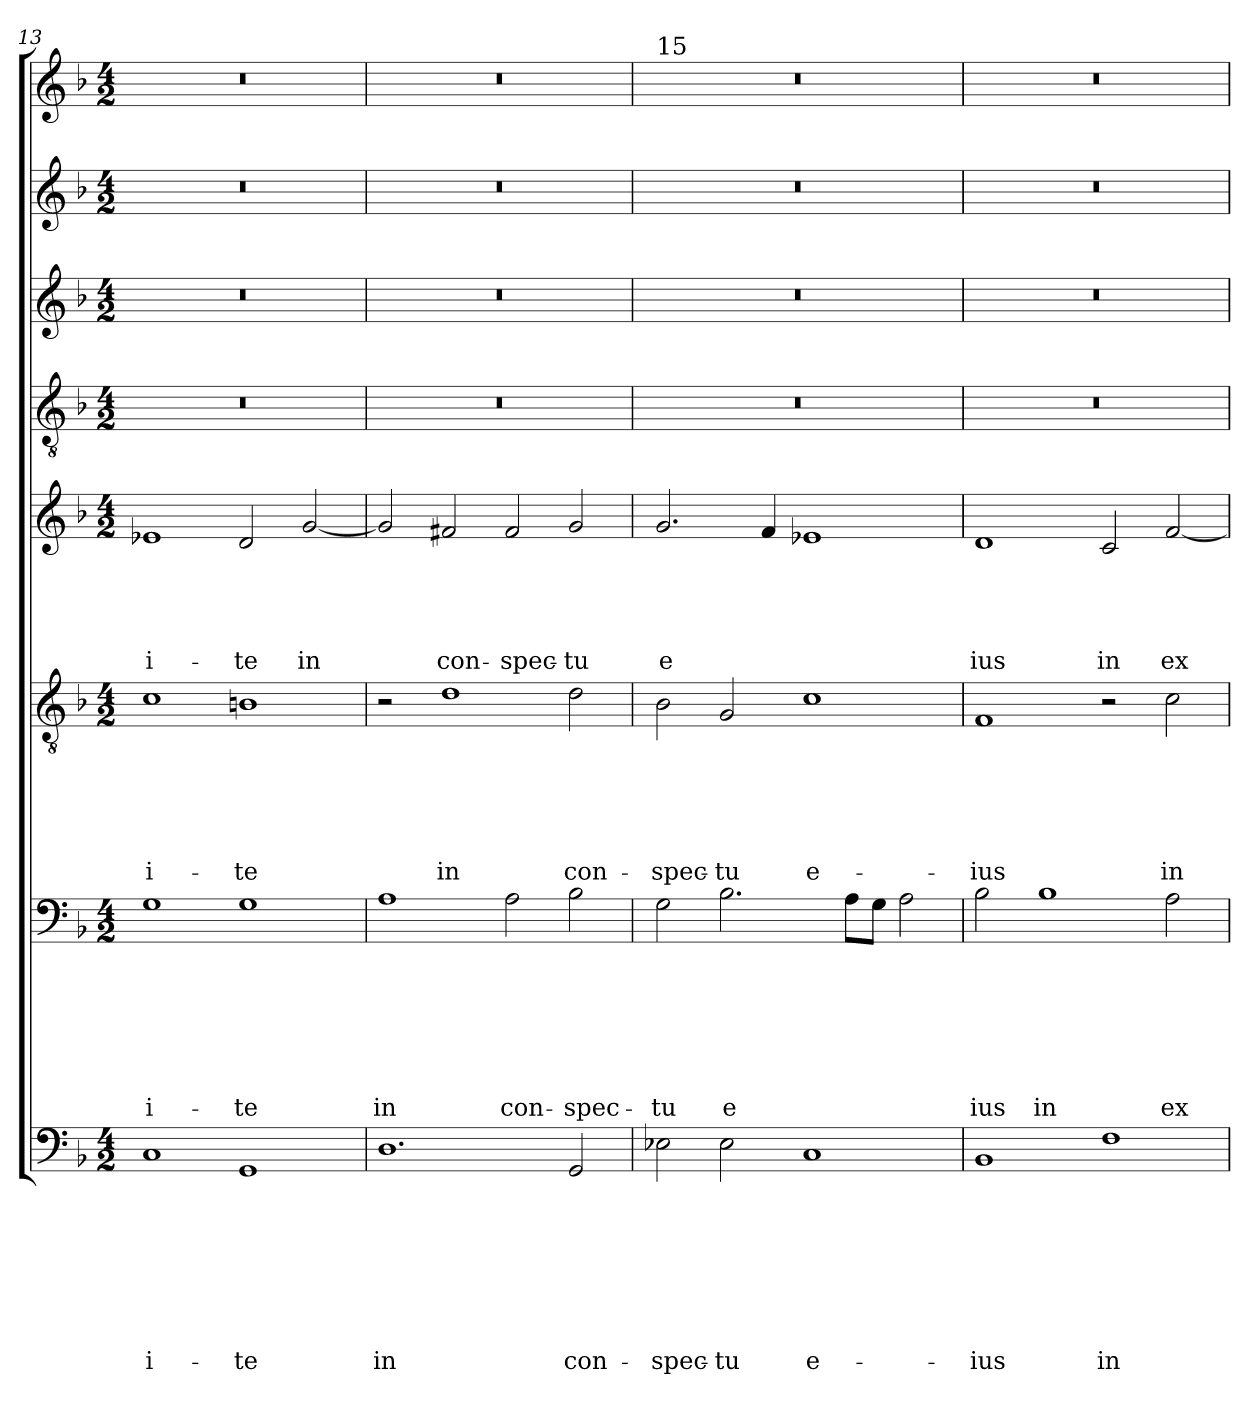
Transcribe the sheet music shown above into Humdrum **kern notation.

**kern	**text	**text	**text	**text	**text	**text	**text	**text	**kern	**text	**text	**text	**text	**text	**text	**text	**kern	**text	**text	**text	**text	**text	**text	**kern	**text	**text	**text	**text	**text	**kern	**kern	**kern	**kern
*part8	*part8	*part8	*part8	*part8	*part8	*part8	*part8	*part8	*part7	*part7	*part7	*part7	*part7	*part7	*part7	*part7	*part6	*part6	*part6	*part6	*part6	*part6	*part6	*part5	*part5	*part5	*part5	*part5	*part5	*part4	*part3	*part2	*part1
*staff8	*staff8	*staff8	*staff8	*staff8	*staff8	*staff8	*staff8	*staff8	*staff7	*staff7	*staff7	*staff7	*staff7	*staff7	*staff7	*staff7	*staff6	*staff6	*staff6	*staff6	*staff6	*staff6	*staff6	*staff5	*staff5	*staff5	*staff5	*staff5	*staff5	*staff4	*staff3	*staff2	*staff1
*clefF4	*	*	*	*	*	*	*	*	*clefF4	*	*	*	*	*	*	*	*clefGv2	*	*	*	*	*	*	*clefG2	*	*	*	*	*	*clefGv2	*clefG2	*clefG2	*clefG2
*k[b-]	*	*	*	*	*	*	*	*	*k[b-]	*	*	*	*	*	*	*	*k[b-]	*	*	*	*	*	*	*k[b-]	*	*	*	*	*	*k[b-]	*k[b-]	*k[b-]	*k[b-]
*F:	*	*	*	*	*	*	*	*	*F:	*	*	*	*	*	*	*	*F:	*	*	*	*	*	*	*F:	*	*	*	*	*	*F:	*F:	*F:	*F:
*M4/2	*	*	*	*	*	*	*	*	*M4/2	*	*	*	*	*	*	*	*M4/2	*	*	*	*	*	*	*M4/2	*	*	*	*	*	*M4/2	*M4/2	*M4/2	*M4/2
=13	=13	=13	=13	=13	=13	=13	=13	=13	=13	=13	=13	=13	=13	=13	=13	=13	=13	=13	=13	=13	=13	=13	=13	=13	=13	=13	=13	=13	=13	=13	=13	=13	=13
!	!	!	!	!	!	!	!	!LO:LY:b	!	!	!	!	!	!	!	!LO:LY:b	!	!	!	!	!	!	!LO:LY:b	!	!	!	!	!	!LO:LY:b	!	!	!	!
1C	.	.	.	.	.	.	.	-i-	1G	.	.	.	.	.	.	-i-	1c	.	.	.	.	.	-i-	1e-X	.	.	.	.	-i-	0r	0r	0r	0r
!	!	!	!	!	!	!	!	!LO:LY:b	!	!	!	!	!	!	!	!LO:LY:b	!	!	!	!	!	!	!LO:LY:b	!	!	!	!	!	!LO:LY:b	!	!	!	!
1GG	.	.	.	.	.	.	.	-te	1G	.	.	.	.	.	.	-te	1Bn	.	.	.	.	.	-te	2d/	.	.	.	.	-te	.	.	.	.
!	!	!	!	!	!	!	!	!	!	!	!	!	!	!	!	!	!	!	!	!	!	!	!	!	!	!	!	!	!LO:LY:b	!	!	!	!
.	.	.	.	.	.	.	.	.	.	.	.	.	.	.	.	.	.	.	.	.	.	.	.	[2g/	.	.	.	.	in	.	.	.	.
=14	=14	=14	=14	=14	=14	=14	=14	=14	=14	=14	=14	=14	=14	=14	=14	=14	=14	=14	=14	=14	=14	=14	=14	=14	=14	=14	=14	=14	=14	=14	=14	=14	=14
!	!	!	!	!	!	!	!	!LO:LY:b	!	!	!	!	!	!	!	!LO:LY:b	!	!	!	!	!	!	!	!	!	!	!	!	!	!	!	!	!
1.D	.	.	.	.	.	.	.	in	1A	.	.	.	.	.	.	in	2r	.	.	.	.	.	.	2g/]	.	.	.	.	.	0r	0r	0r	0r
!	!	!	!	!	!	!	!	!	!	!	!	!	!	!	!	!	!	!	!	!	!	!	!LO:LY:b	!	!	!	!	!	!LO:LY:b	!	!	!	!
.	.	.	.	.	.	.	.	.	.	.	.	.	.	.	.	.	1d	.	.	.	.	.	in	2f#X/	.	.	.	.	con-	.	.	.	.
!	!	!	!	!	!	!	!	!	!	!	!	!	!	!	!	!LO:LY:b	!	!	!	!	!	!	!	!	!	!	!	!	!LO:LY:b	!	!	!	!
.	.	.	.	.	.	.	.	.	2A\	.	.	.	.	.	.	con-	.	.	.	.	.	.	.	2f#/	.	.	.	.	-spec-	.	.	.	.
!	!	!	!	!	!	!	!	!LO:LY:b	!	!	!	!	!	!	!	!LO:LY:b	!	!	!	!	!	!	!LO:LY:b	!	!	!	!	!	!LO:LY:b	!	!	!	!
2GG/	.	.	.	.	.	.	.	con-	2B-\	.	.	.	.	.	.	-spec-	2d\	.	.	.	.	.	con-	2g/	.	.	.	.	-tu	.	.	.	.
=15	=15	=15	=15	=15	=15	=15	=15	=15	=15	=15	=15	=15	=15	=15	=15	=15	=15	=15	=15	=15	=15	=15	=15	=15	=15	=15	=15	=15	=15	=15	=15	=15	=15
!	!	!	!	!	!	!	!	!	!	!	!	!	!	!	!	!	!	!	!	!	!	!	!	!	!	!	!	!	!	!	!	!	!LO:TX:a:t=15
!	!	!	!	!	!	!	!	!LO:LY:b	!	!	!	!	!	!	!	!LO:LY:b	!	!	!	!	!	!	!LO:LY:b	!	!	!	!	!	!LO:LY:b	!	!	!	!
2E-X\	.	.	.	.	.	.	.	-spec-	2G\	.	.	.	.	.	.	-tu	2B-\	.	.	.	.	.	-spec-	2.g/	.	.	.	.	e	0r	0r	0r	0r
!	!	!	!	!	!	!	!	!LO:LY:b	!	!	!	!	!	!	!	!LO:LY:b	!	!	!	!	!	!	!LO:LY:b	!	!	!	!	!	!	!	!	!	!
2E-\	.	.	.	.	.	.	.	-tu	2.B-\	.	.	.	.	.	.	e	2G/	.	.	.	.	.	-tu	.	.	.	.	.	.	.	.	.	.
.	.	.	.	.	.	.	.	.	.	.	.	.	.	.	.	.	.	.	.	.	.	.	.	4f/	.	.	.	.	.	.	.	.	.
!	!	!	!	!	!	!	!	!LO:LY:b	!	!	!	!	!	!	!	!	!	!	!	!	!	!	!LO:LY:b	!	!	!	!	!	!LO:LY:b	!	!	!	!
1C	.	.	.	.	.	.	.	e-	.	.	.	.	.	.	.	.	1c	.	.	.	.	.	e-	1e-X	.	.	.	.	­	.	.	.	.
!	!	!	!	!	!	!	!	!	!	!	!	!	!	!	!	!LO:LY:b	!	!	!	!	!	!	!	!	!	!	!	!	!	!	!	!	!
.	.	.	.	.	.	.	.	.	8A\L	.	.	.	.	.	.	­	.	.	.	.	.	.	.	.	.	.	.	.	.	.	.	.	.
.	.	.	.	.	.	.	.	.	8G\J	.	.	.	.	.	.	.	.	.	.	.	.	.	.	.	.	.	.	.	.	.	.	.	.
!	!	!	!	!	!	!	!	!	!	!	!	!	!	!	!	!LO:LY:b	!	!	!	!	!	!	!	!	!	!	!	!	!	!	!	!	!
.	.	.	.	.	.	.	.	.	2A\	.	.	.	.	.	.	­	.	.	.	.	.	.	.	.	.	.	.	.	.	.	.	.	.
=16	=16	=16	=16	=16	=16	=16	=16	=16	=16	=16	=16	=16	=16	=16	=16	=16	=16	=16	=16	=16	=16	=16	=16	=16	=16	=16	=16	=16	=16	=16	=16	=16	=16
!	!	!	!	!	!	!	!	!LO:LY:b	!	!	!	!	!	!	!	!LO:LY:b	!	!	!	!	!	!	!LO:LY:b	!	!	!	!	!	!LO:LY:b	!	!	!	!
1BB-	.	.	.	.	.	.	.	-ius	2B-\	.	.	.	.	.	.	ius	1F	.	.	.	.	.	-ius	1d	.	.	.	.	ius	0r	0r	0r	0r
!	!	!	!	!	!	!	!	!	!	!	!	!	!	!	!	!LO:LY:b	!	!	!	!	!	!	!	!	!	!	!	!	!	!	!	!	!
.	.	.	.	.	.	.	.	.	1B-	.	.	.	.	.	.	in	.	.	.	.	.	.	.	.	.	.	.	.	.	.	.	.	.
!	!	!	!	!	!	!	!	!LO:LY:b	!	!	!	!	!	!	!	!	!	!	!	!	!	!	!	!	!	!	!	!	!LO:LY:b	!	!	!	!
1F	.	.	.	.	.	.	.	in	.	.	.	.	.	.	.	.	2r	.	.	.	.	.	.	2c/	.	.	.	.	in	.	.	.	.
!	!	!	!	!	!	!	!	!	!	!	!	!	!	!	!	!LO:LY:b	!	!	!	!	!	!	!LO:LY:b	!	!	!	!	!	!LO:LY:b	!	!	!	!
.	.	.	.	.	.	.	.	.	2A\	.	.	.	.	.	.	ex-	2c\	.	.	.	.	.	in	[2f/	.	.	.	.	ex-	.	.	.	.
=	=	=	=	=	=	=	=	=	=	=	=	=	=	=	=	=	=	=	=	=	=	=	=	=	=	=	=	=	=	=	=	=	=
*-	*-	*-	*-	*-	*-	*-	*-	*-	*-	*-	*-	*-	*-	*-	*-	*-	*-	*-	*-	*-	*-	*-	*-	*-	*-	*-	*-	*-	*-	*-	*-	*-	*-
